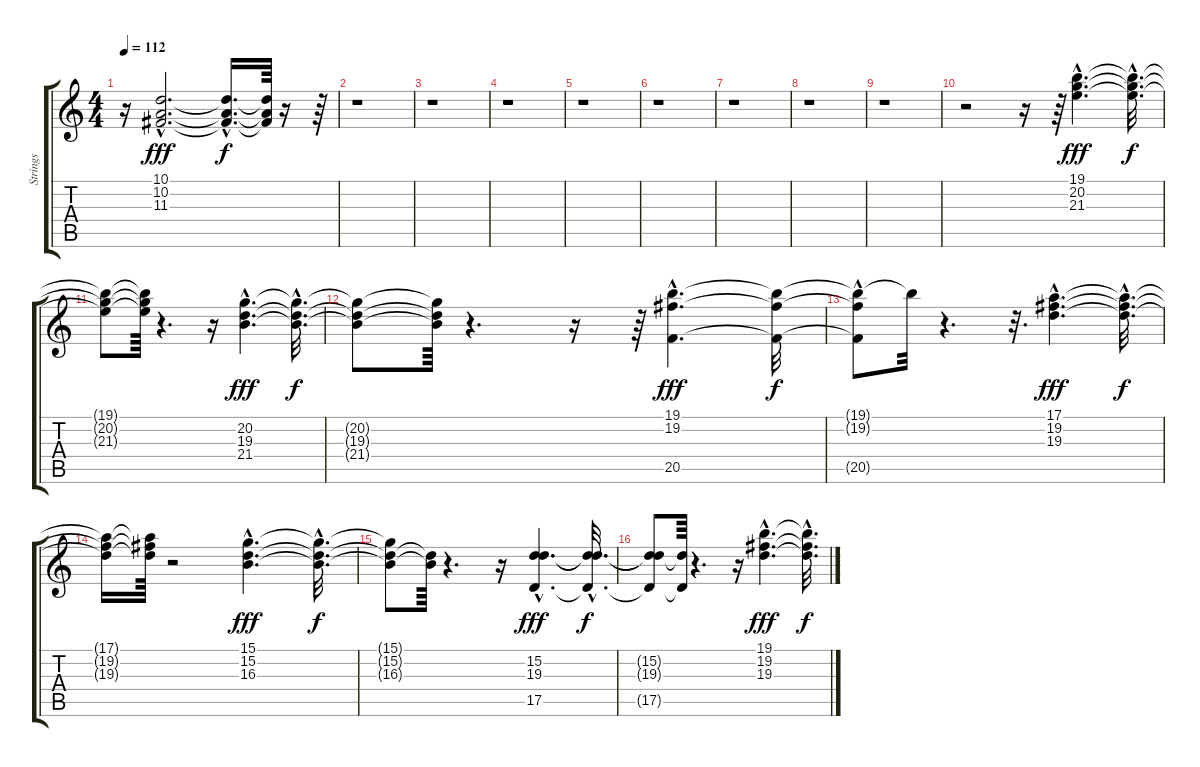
\track ("Strings" "Strings") {instrument stringensemble1}
\staff {score tabs}
\tuning (E4 B3 G3 D3 A2 E2) {hide}
\ts (4 4)
\tempo 112
\clef g2
\ks c
r.16{dy f} (10.1{hac} 10.2{hac} 11.3{hac}).2{d dy fff} (10.1{hac t} 10.2{hac t} 11.3{hac t}).16{d dy f} (10.1{t} 10.2{t} 11.3{t}).64 r.16 r.64 |
r.1 |
r.1 |
r.1 |
r.1 |
r.1 |
r.1 |
r.1 |
r.1 |
r.2 r.16 r.64 (19.1{hac} 20.2{hac} 21.3{hac}).4{d dy fff volume 10 instrument stringensemble1} (19.1{hac t} 20.2{hac t} 21.3{hac t}).32{d dy f} |
(19.1{t} 20.2{t} 21.3{t}).8 (19.1{t} 20.2{t} 21.3{t}).64 r.4{d} r.16 (20.2{hac} 19.3{hac} 21.4{hac}).4{d dy fff} (20.2{hac t} 19.3{hac t} 21.4{hac t}).32{d dy f} |
(20.2{t} 19.3{t} 21.4{t}).8 (20.2{t} 19.3{t} 21.4{t}).64 r.4{d} r.16 r.64 (19.1{hac} 19.2{hac} 20.5{hac}).4{d dy fff} (19.1{t} 19.2{t} 20.5{t}).32{dy f} |
(19.1{t} 19.2{hac t} 20.5{t}).8 19.1{t}.32 r.4{d} r.32{d} (17.1{hac} 19.2{hac} 19.3{hac}).4{d dy fff} (17.1{hac t} 19.2{hac t} 19.3{hac t}).32{d dy f} |
(17.1{t} 19.2{t} 19.3{t}).16 (17.1{t} 19.2{t} 19.3{t}).64 r.2 (15.1{hac} 15.2{hac} 16.3{hac}).4{d dy fff} (15.1{hac t} 15.2{hac t} 16.3{hac t}).32{d dy f} |
(15.1{t} 15.2{t} 16.3{t}).8 (15.2{t} 16.3{t}).64 r.4{d} r.16 (15.2{hac} 19.3{hac} 17.5{hac}).4{d dy fff} (15.2{hac t} 19.3{hac t} 17.5{hac t}).32{d dy f} |
(15.2{t} 19.3{t} 17.5{t}).8 (15.2{t} 17.5{t}).64 r.4{d} r.16 (19.1{hac} 19.2{hac} 19.3{hac}).4{d dy fff} (19.1{hac t} 19.2{hac t} 19.3{hac t}).32{d dy f}
